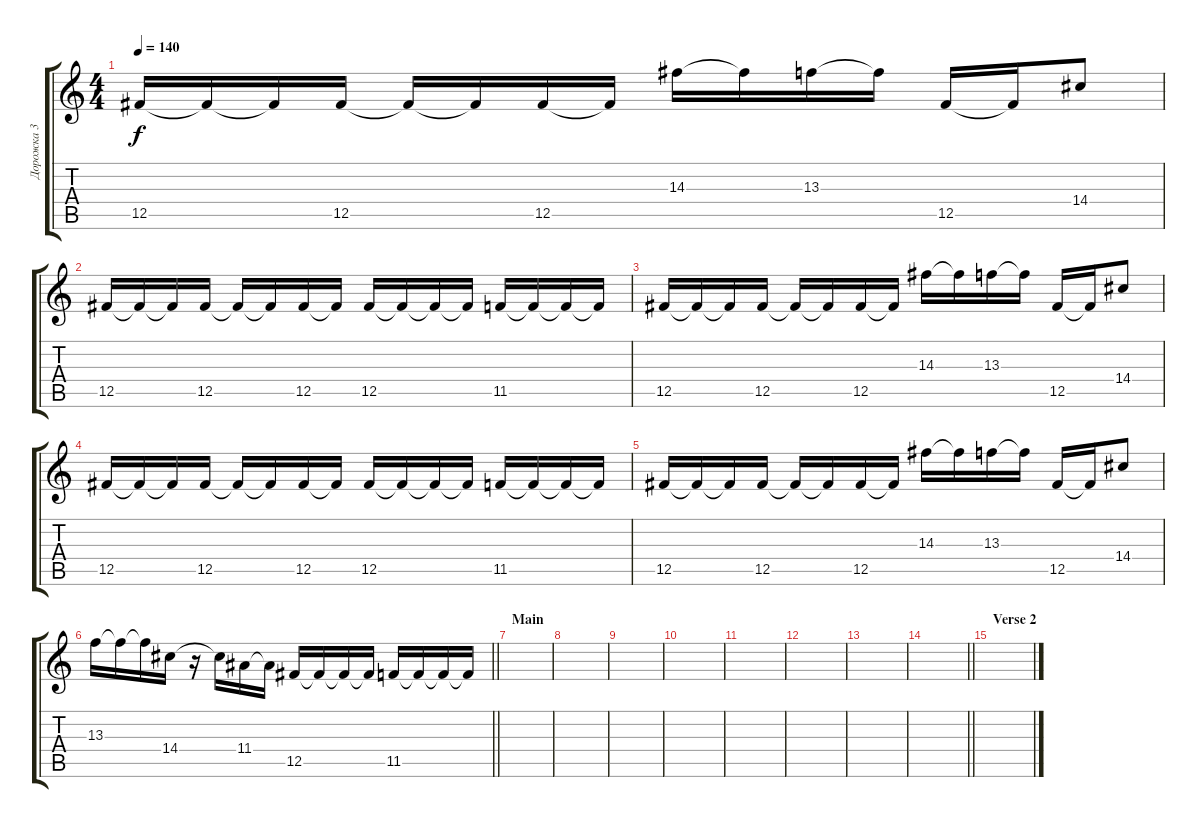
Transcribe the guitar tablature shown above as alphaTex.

\track ("Дорожка 3" "Дорожка 3") {instrument distortionguitar}
\staff {score tabs}
\tuning (Db4 Ab3 E3 B2 Gb2 B1) {hide}
\ts (4 4)
\tempo 140
\clef g2
\ks c
12.5.16{dy f} 12.5{t}.16 12.5{t}.16 12.5.16 12.5{t}.16 12.5{t}.16 12.5.16 12.5{t}.16 14.3.16 14.3{t}.16 13.3.16 13.3{t}.16 12.5.16 12.5{t}.16 14.4.8 |
12.5.16 12.5{t}.16 12.5{t}.16 12.5.16 12.5{t}.16 12.5{t}.16 12.5.16 12.5{t}.16 12.5.16 12.5{t}.16 12.5{t}.16 12.5{t}.16 11.5.16 11.5{t}.16 11.5{t}.16 11.5{t}.16 |
12.5.16 12.5{t}.16 12.5{t}.16 12.5.16 12.5{t}.16 12.5{t}.16 12.5.16 12.5{t}.16 14.3.16 14.3{t}.16 13.3.16 13.3{t}.16 12.5.16 12.5{t}.16 14.4.8 |
12.5.16 12.5{t}.16 12.5{t}.16 12.5.16 12.5{t}.16 12.5{t}.16 12.5.16 12.5{t}.16 12.5.16 12.5{t}.16 12.5{t}.16 12.5{t}.16 11.5.16 11.5{t}.16 11.5{t}.16 11.5{t}.16 |
12.5.16 12.5{t}.16 12.5{t}.16 12.5.16 12.5{t}.16 12.5{t}.16 12.5.16 12.5{t}.16 14.3.16 14.3{t}.16 13.3.16 13.3{t}.16 12.5.16 12.5{t}.16 14.4.8 |
\barLineRight lightlight
13.3.16 13.3{t}.16 13.3{t}.16 14.4.16 r.16 14.4{t}.16 11.4.16 11.4{t}.16 12.5.16 12.5{t}.16 12.5{t}.16 12.5{t}.16 11.5.16 11.5{t}.16 11.5{t}.16 11.5{t}.16 |
\section ("" "Main")
|
|
|
|
|
|
|
\barLineRight lightlight
|
\section ("" "Verse 2")
